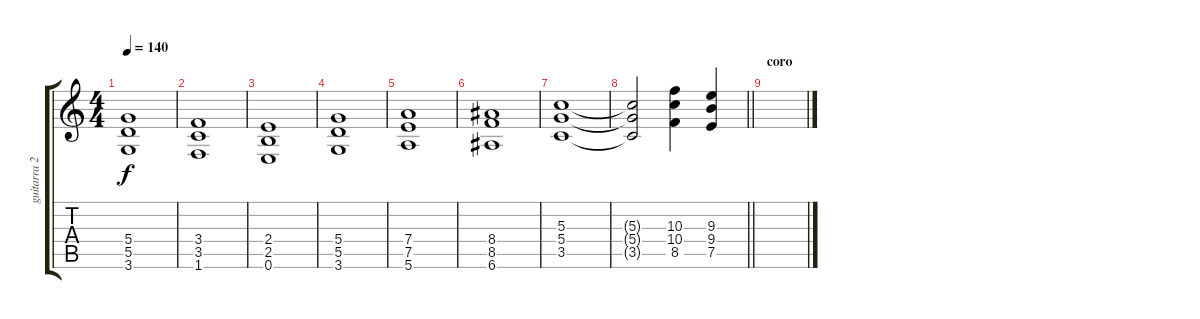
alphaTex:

\track ("guitarra 2" "guitarra 2") {instrument distortionguitar}
\staff {score tabs}
\tuning (E4 B3 G3 D3 A2 E2) {hide}
\ts (4 4)
\tempo 140
\clef g2
\ks c
(5.4{t} 5.5{t} 3.6{t}).1{dy f} |
(3.4 3.5 1.6).1 |
(2.4 2.5 0.6).1 |
(5.4 5.5 3.6).1 |
(7.4 7.5 5.6).1 |
(8.4 8.5 6.6).1 |
(5.3 5.4 3.5).1 |
\barLineRight lightlight
(5.3{t} 5.4{t} 3.5{t}).2 (10.3 10.4 8.5).4 (9.3 9.4 7.5).4 |
\section ("" "coro")
